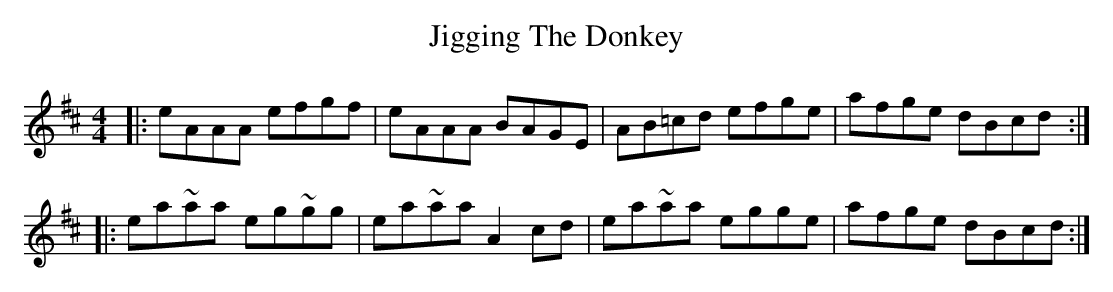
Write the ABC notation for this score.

X:1
T: Jigging The Donkey
M: 4/4
L: 1/8
K: Amix
|: eAAA efgf | eAAA BAGE | AB=cd efge | afge dBcd :|
|: ea~aa eg~gg | ea~aa A2 cd | ea~aa egge | afge dBcd :|
